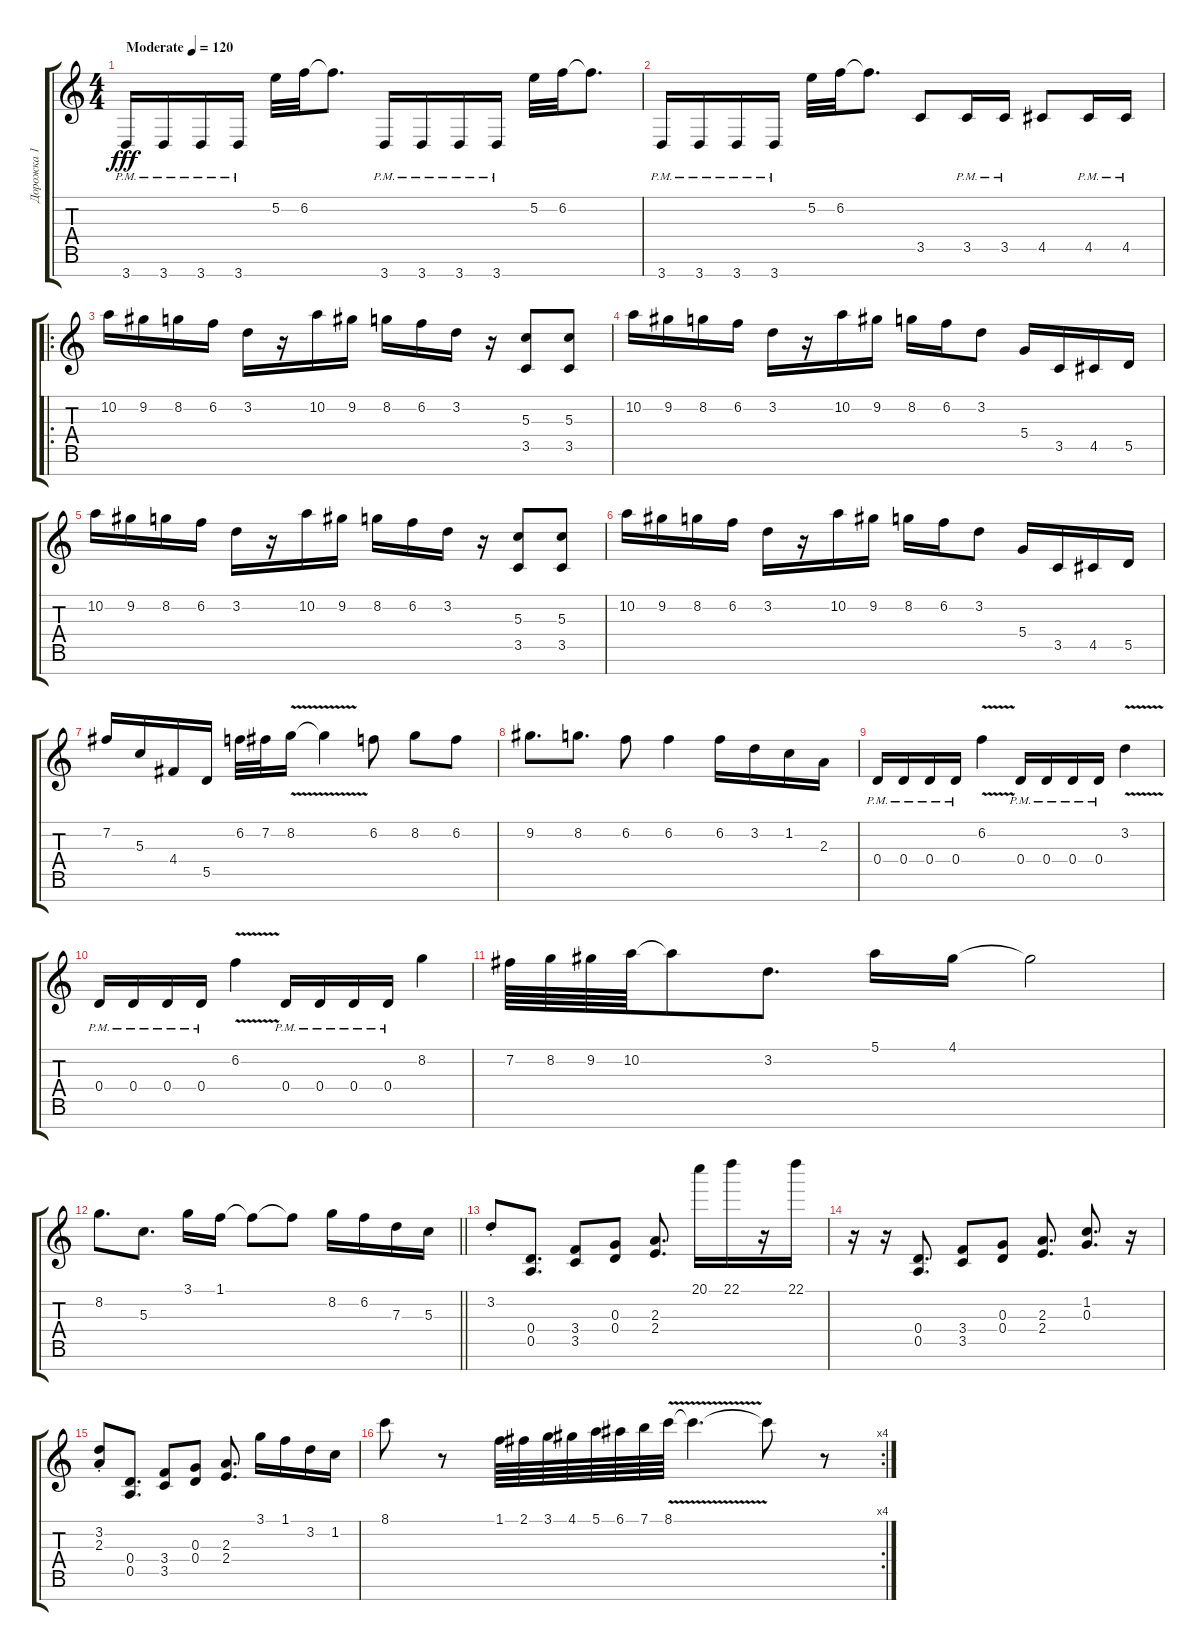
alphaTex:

\track ("Дорожка 1" "Дорожка 1") {instrument distortionguitar}
\staff {score tabs}
\tuning (E4 B3 G3 D3 A2 E2 B1) {hide}
\ts (4 4)
\tempo (120 "Moderate")
\clef g2
\ks c
3.7{pm}.16{dy fff instrument distortionguitar} 3.7{pm}.16 3.7{pm}.16 3.7{pm}.16 5.2.32 6.2.32 6.2{t}.8{d} 3.7{pm}.16 3.7{pm}.16 3.7{pm}.16 3.7{pm}.16 5.2.32 6.2.32 6.2{t}.8{d} |
3.7{pm}.16 3.7{pm}.16 3.7{pm}.16 3.7{pm}.16 5.2.32 6.2.32 6.2{t}.8{d} 3.5.8 3.5{pm}.16 3.5{pm}.16 4.5.8 4.5{pm}.16 4.5{pm}.16 |
\ro
10.2.16 9.2.16 8.2.16 6.2.16 3.2.16 r.16 10.2.16 9.2.16 8.2.16 6.2.16 3.2.16 r.16 (5.3 3.5).8 (5.3 3.5).8 |
10.2.16 9.2.16 8.2.16 6.2.16 3.2.16 r.16 10.2.16 9.2.16 8.2.16 6.2.16 3.2.8 5.4.16 3.5.16 4.5.16 5.5.16 |
10.2.16 9.2.16 8.2.16 6.2.16 3.2.16 r.16 10.2.16 9.2.16 8.2.16 6.2.16 3.2.16 r.16 (5.3 3.5).8 (5.3 3.5).8 |
10.2.16 9.2.16 8.2.16 6.2.16 3.2.16 r.16 10.2.16 9.2.16 8.2.16 6.2.16 3.2.8 5.4.16 3.5.16 4.5.16 5.5.16 |
7.2.16 5.3.16 4.4.16 5.5.16 6.2.32 7.2.32 8.2{v}.16 8.2{v t}.4 6.2.8 8.2.8 6.2.8 |
9.2.8{d} 8.2.8{d} 6.2.8 6.2.4 6.2.16 3.2.16 1.2.16 2.3.16 |
0.4{pm}.16 0.4{pm}.16 0.4{pm}.16 0.4{pm}.16 6.2{v}.4 0.4{pm}.16 0.4{pm}.16 0.4{pm}.16 0.4{pm}.16 3.2{v}.4 |
0.4{pm}.16 0.4{pm}.16 0.4{pm}.16 0.4{pm}.16 6.2{v}.4 0.4{pm}.16 0.4{pm}.16 0.4{pm}.16 0.4{pm}.16 8.2.4 |
7.2.64 8.2.64 9.2.64 10.2.64 10.2{t}.8 3.2.8{d} 5.1.16 4.1.16 4.1{t}.2 |
\barLineRight lightlight
8.2.8{d} 5.3.8{d} 3.1.16 1.1.16 1.1{t}.8 1.1{t}.8 8.2.16 6.2.16 7.3.16 5.3.16 |
3.2{st}.8 (0.4 0.5).8{d} (3.4 3.5).8 (0.3 0.4).8 (2.3 2.4).8{d} 20.1.16 22.1.16 r.16 22.1.16 |
r.16 r.16 (0.4 0.5).8{d} (3.4 3.5).8 (0.3 0.4).8 (2.3 2.4).8{d} (1.2 0.3).8{d} r.16 |
(3.2{st} 2.3{st}).8 (0.4 0.5).8{d} (3.4 3.5).8 (0.3 0.4).8 (2.3 2.4).8{d} 3.1.16 1.1.16 3.2.16 1.2.16 |
\rc 4
8.1.8 r.8 1.1.64 2.1.64 3.1.64 4.1.64 5.1.64 6.1.64 7.1.64 8.1{v}.64 8.1{t}.4{d} 8.1{t}.8 r.8
